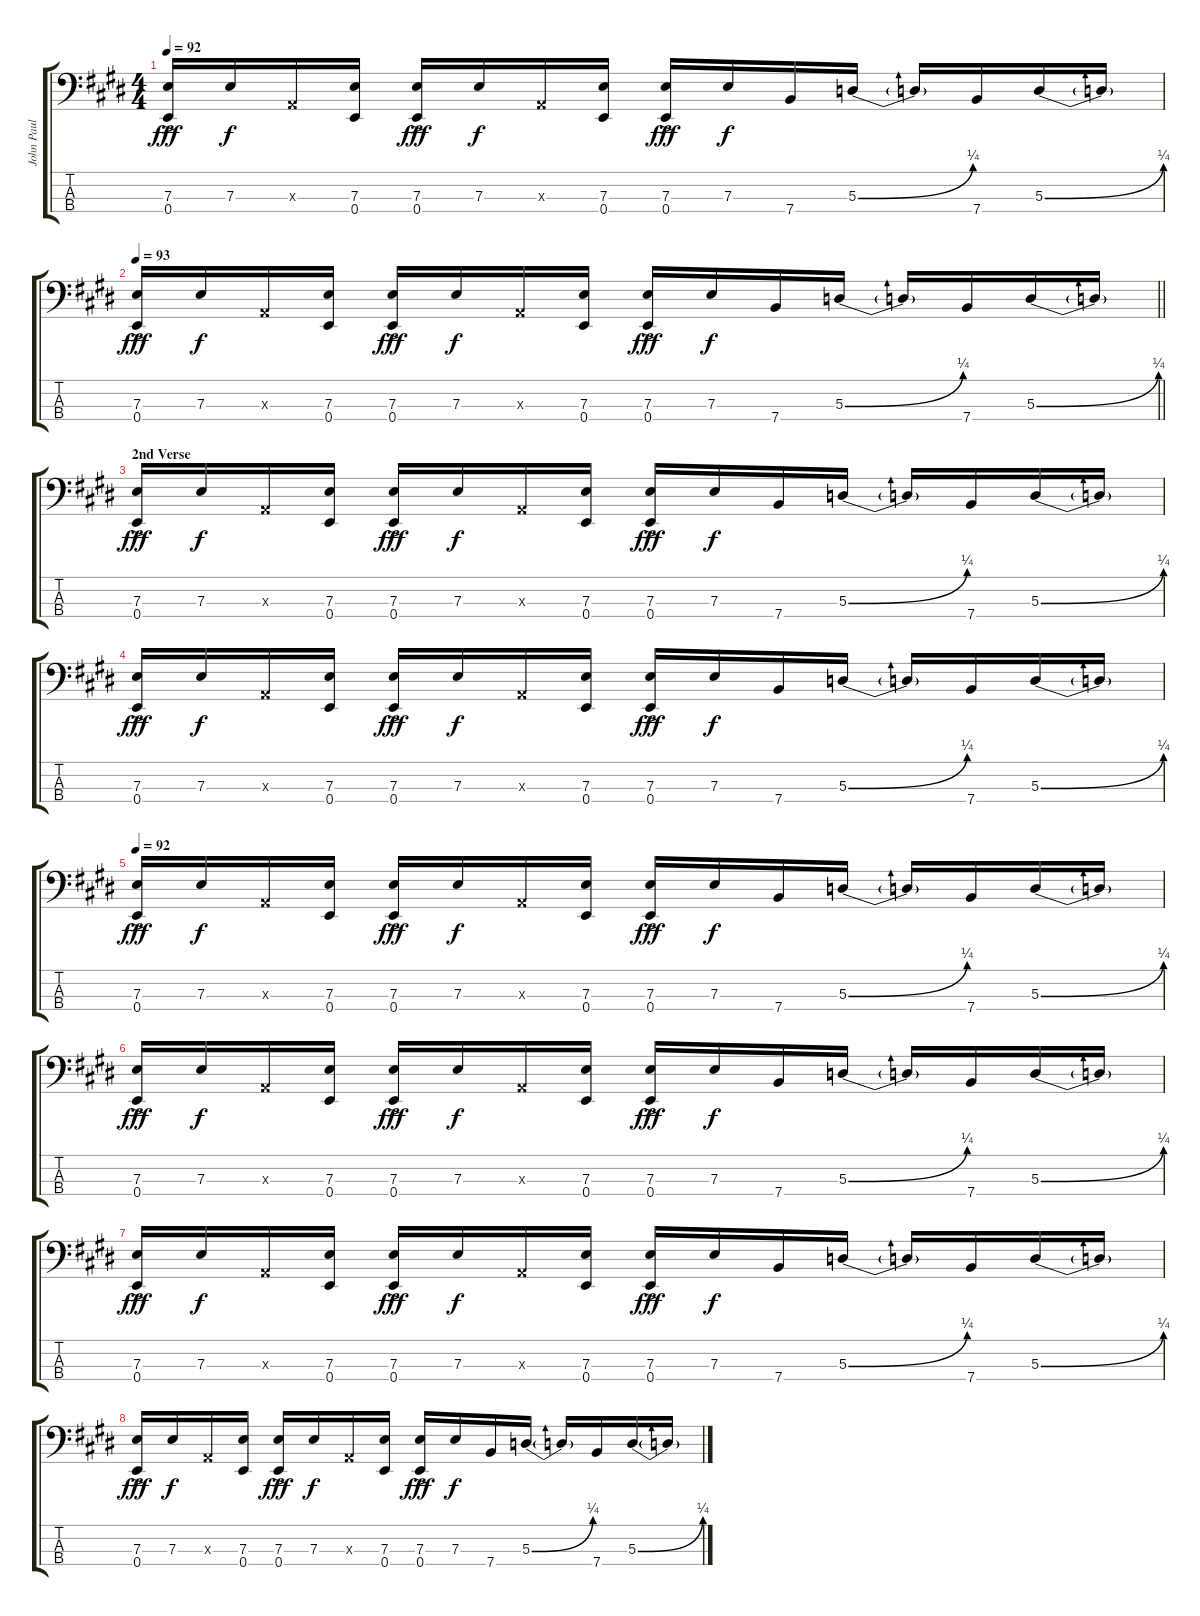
\track ("John Paul Electric Bass (w/pick)" "John Paul ") {instrument electricbasspick}
\staff {score tabs}
\tuning (G2 D2 A1 E1) {hide}
\ts (4 4)
\tempo 92
\clef f4
\ks e
(7.3{ac} 0.4{ac}).16{dy fff} 7.3.16{dy f} 0.3{x}.16 (7.3 0.4).16 (7.3{ac} 0.4{ac}).16{dy fff} 7.3.16{dy f} 0.3{x}.16 (7.3 0.4).16 (7.3{ac} 0.4{ac}).16{dy fff} 7.3.16{dy f} 7.4.16 5.3{be (bend 0 0 60 1)}.16 5.3{t}.16 7.4.16 5.3{be (bend 0 0 60 1)}.16 5.3{t}.16 |
\tempo 93
\barLineRight lightlight
(7.3{ac} 0.4{ac}).16{dy fff} 7.3.16{dy f} 0.3{x}.16 (7.3 0.4).16 (7.3{ac} 0.4{ac}).16{dy fff} 7.3.16{dy f} 0.3{x}.16 (7.3 0.4).16 (7.3{ac} 0.4{ac}).16{dy fff} 7.3.16{dy f} 7.4.16 5.3{be (bend 0 0 60 1)}.16 5.3{t}.16 7.4.16 5.3{be (bend 0 0 60 1)}.16 5.3{t}.16 |
\section ("" "2nd Verse")
(7.3{ac} 0.4{ac}).16{dy fff} 7.3.16{dy f} 0.3{x}.16 (7.3 0.4).16 (7.3{ac} 0.4{ac}).16{dy fff} 7.3.16{dy f} 0.3{x}.16 (7.3 0.4).16 (7.3{ac} 0.4{ac}).16{dy fff} 7.3.16{dy f} 7.4.16 5.3{be (bend 0 0 60 1)}.16 5.3{t}.16 7.4.16 5.3{be (bend 0 0 60 1)}.16 5.3{t}.16 |
(7.3{ac} 0.4{ac}).16{dy fff} 7.3.16{dy f} 0.3{x}.16 (7.3 0.4).16 (7.3{ac} 0.4{ac}).16{dy fff} 7.3.16{dy f} 0.3{x}.16 (7.3 0.4).16 (7.3{ac} 0.4{ac}).16{dy fff} 7.3.16{dy f} 7.4.16 5.3{be (bend 0 0 60 1)}.16 5.3{t}.16 7.4.16 5.3{be (bend 0 0 60 1)}.16 5.3{t}.16 |
\tempo 92
(7.3{ac} 0.4{ac}).16{dy fff} 7.3.16{dy f} 0.3{x}.16 (7.3 0.4).16 (7.3{ac} 0.4{ac}).16{dy fff} 7.3.16{dy f} 0.3{x}.16 (7.3 0.4).16 (7.3{ac} 0.4{ac}).16{dy fff} 7.3.16{dy f} 7.4.16 5.3{be (bend 0 0 60 1)}.16 5.3{t}.16 7.4.16 5.3{be (bend 0 0 60 1)}.16 5.3{t}.16 |
(7.3{ac} 0.4{ac}).16{dy fff} 7.3.16{dy f} 0.3{x}.16 (7.3 0.4).16 (7.3{ac} 0.4{ac}).16{dy fff} 7.3.16{dy f} 0.3{x}.16 (7.3 0.4).16 (7.3{ac} 0.4{ac}).16{dy fff} 7.3.16{dy f} 7.4.16 5.3{be (bend 0 0 60 1)}.16 5.3{t}.16 7.4.16 5.3{be (bend 0 0 60 1)}.16 5.3{t}.16 |
(7.3{ac} 0.4{ac}).16{dy fff} 7.3.16{dy f} 0.3{x}.16 (7.3 0.4).16 (7.3{ac} 0.4{ac}).16{dy fff} 7.3.16{dy f} 0.3{x}.16 (7.3 0.4).16 (7.3{ac} 0.4{ac}).16{dy fff} 7.3.16{dy f} 7.4.16 5.3{be (bend 0 0 60 1)}.16 5.3{t}.16 7.4.16 5.3{be (bend 0 0 60 1)}.16 5.3{t}.16 |
(7.3{ac} 0.4{ac}).16{dy fff} 7.3.16{dy f} 0.3{x}.16 (7.3 0.4).16 (7.3{ac} 0.4{ac}).16{dy fff} 7.3.16{dy f} 0.3{x}.16 (7.3 0.4).16 (7.3{ac} 0.4{ac}).16{dy fff} 7.3.16{dy f} 7.4.16 5.3{be (bend 0 0 60 1)}.16 5.3{t}.16 7.4.16 5.3{be (bend 0 0 60 1)}.16 5.3{t}.16
